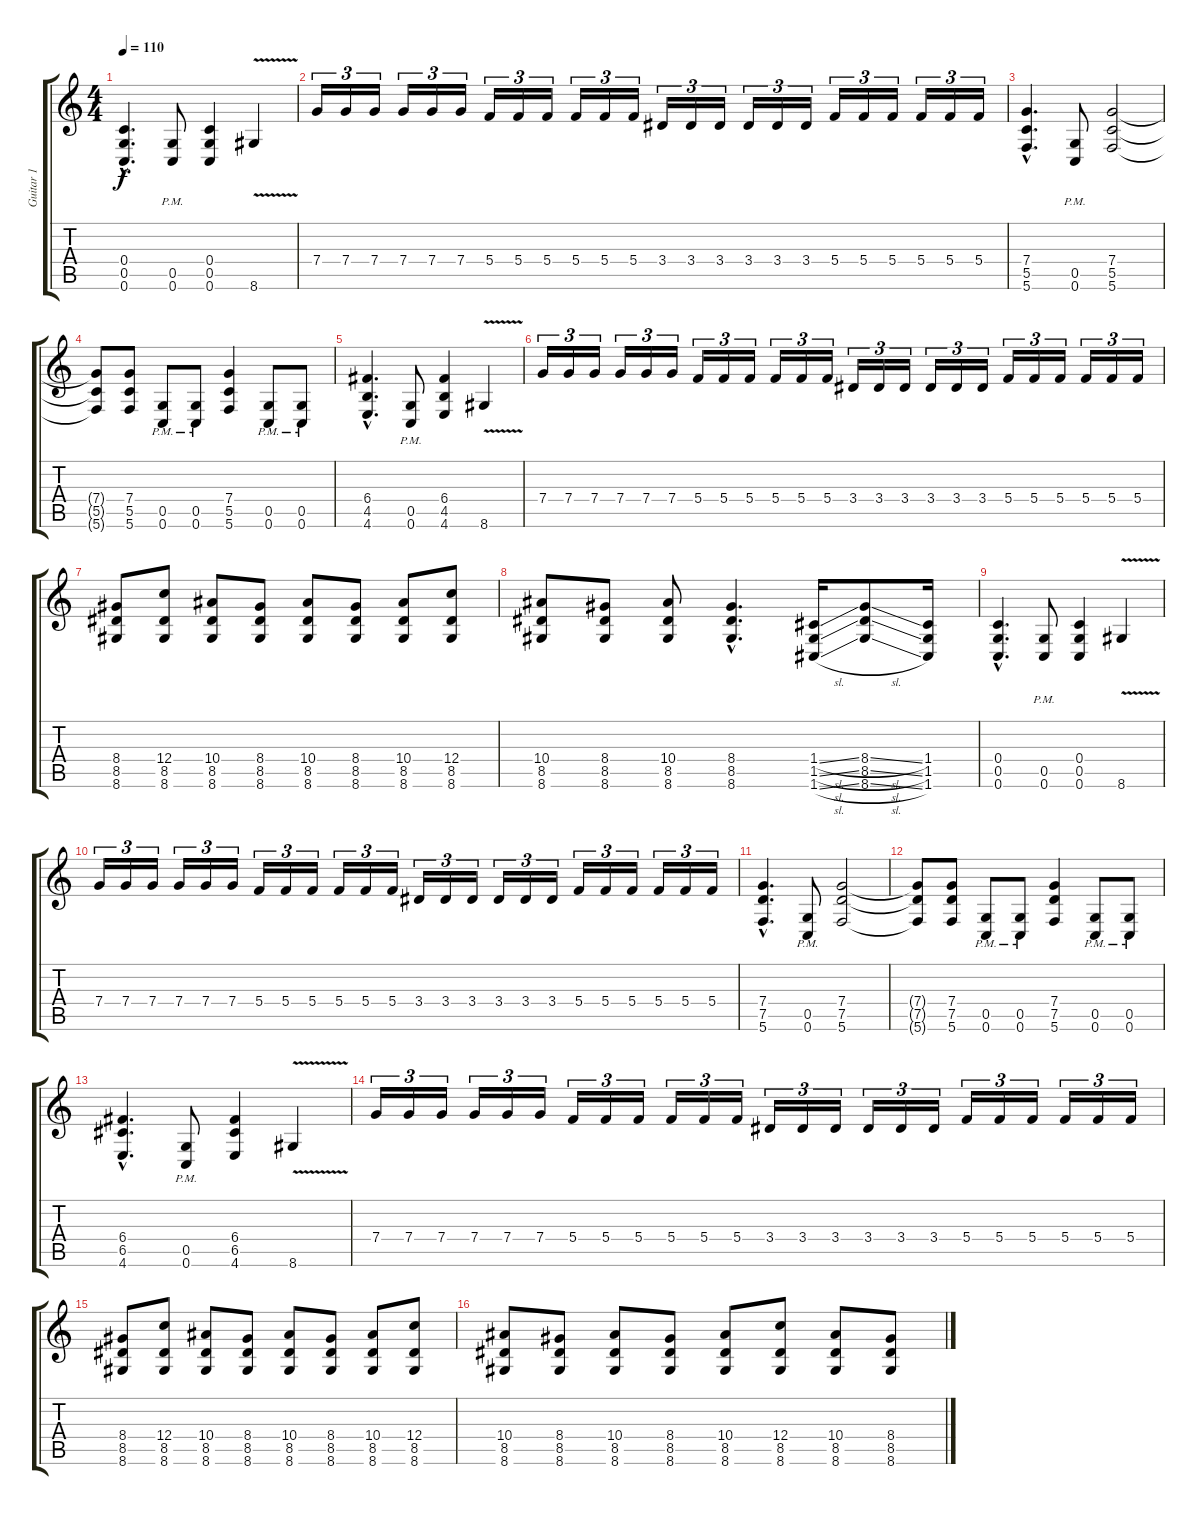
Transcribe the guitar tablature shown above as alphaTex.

\track ("Guitar 1" "Guitar 1") {instrument distortionguitar}
\staff {score tabs}
\tuning (D4 A3 F3 C3 G2 C2) {hide}
\ts (4 4)
\tempo 110
\clef g2
\ks c
(0.4{hac} 0.5{hac} 0.6{hac}).4{d dy f volume 8 instrument distortionguitar} (0.5{pm} 0.6).8 (0.4 0.5 0.6).4 8.6{v}.4 |
7.4.16{tu (3 2)} 7.4.16{tu (3 2)} 7.4.16{tu (3 2)} 7.4.16{tu (3 2)} 7.4.16{tu (3 2)} 7.4.16{tu (3 2)} 5.4.16{tu (3 2)} 5.4.16{tu (3 2)} 5.4.16{tu (3 2)} 5.4.16{tu (3 2)} 5.4.16{tu (3 2)} 5.4.16{tu (3 2)} 3.4.16{tu (3 2)} 3.4.16{tu (3 2)} 3.4.16{tu (3 2)} 3.4.16{tu (3 2)} 3.4.16{tu (3 2)} 3.4.16{tu (3 2)} 5.4.16{tu (3 2)} 5.4.16{tu (3 2)} 5.4.16{tu (3 2)} 5.4.16{tu (3 2)} 5.4.16{tu (3 2)} 5.4.16{tu (3 2)} |
(7.4{hac} 5.5{hac} 5.6{hac}).4{d} (0.5{pm} 0.6).8 (7.4 5.5 5.6).2 |
(7.4{t} 5.5{t} 5.6{t}).8 (7.4 5.5 5.6).8 (0.5{pm} 0.6).8 (0.5{pm} 0.6).8 (7.4 5.5 5.6).4 (0.5{pm} 0.6).8 (0.5{pm} 0.6).8 |
(6.4{hac} 4.5{hac} 4.6{hac}).4{d} (0.5{pm} 0.6).8 (6.4 4.5 4.6).4 8.6{v}.4 |
7.4.16{tu (3 2)} 7.4.16{tu (3 2)} 7.4.16{tu (3 2)} 7.4.16{tu (3 2)} 7.4.16{tu (3 2)} 7.4.16{tu (3 2)} 5.4.16{tu (3 2)} 5.4.16{tu (3 2)} 5.4.16{tu (3 2)} 5.4.16{tu (3 2)} 5.4.16{tu (3 2)} 5.4.16{tu (3 2)} 3.4.16{tu (3 2)} 3.4.16{tu (3 2)} 3.4.16{tu (3 2)} 3.4.16{tu (3 2)} 3.4.16{tu (3 2)} 3.4.16{tu (3 2)} 5.4.16{tu (3 2)} 5.4.16{tu (3 2)} 5.4.16{tu (3 2)} 5.4.16{tu (3 2)} 5.4.16{tu (3 2)} 5.4.16{tu (3 2)} |
(8.4 8.5 8.6).8 (12.4 8.5 8.6).8 (10.4 8.5 8.6).8 (8.4 8.5 8.6).8 (10.4 8.5 8.6).8 (8.4 8.5 8.6).8 (10.4 8.5 8.6).8 (12.4 8.5 8.6).8 |
(10.4 8.5 8.6).8 (8.4 8.5 8.6).8 (10.4 8.5 8.6).8 (8.4{hac} 8.5{hac} 8.6{hac}).4{d} (1.4{sl} 1.5{sl} 1.6{sl}).16 (8.4{sl} 8.5{sl} 8.6{sl}).8 (1.4 1.5 1.6).16 |
(0.4{hac} 0.5{hac} 0.6{hac}).4{d} (0.5{pm} 0.6).8 (0.4 0.5 0.6).4 8.6{v}.4 |
7.4.16{tu (3 2)} 7.4.16{tu (3 2)} 7.4.16{tu (3 2)} 7.4.16{tu (3 2)} 7.4.16{tu (3 2)} 7.4.16{tu (3 2)} 5.4.16{tu (3 2)} 5.4.16{tu (3 2)} 5.4.16{tu (3 2)} 5.4.16{tu (3 2)} 5.4.16{tu (3 2)} 5.4.16{tu (3 2)} 3.4.16{tu (3 2)} 3.4.16{tu (3 2)} 3.4.16{tu (3 2)} 3.4.16{tu (3 2)} 3.4.16{tu (3 2)} 3.4.16{tu (3 2)} 5.4.16{tu (3 2)} 5.4.16{tu (3 2)} 5.4.16{tu (3 2)} 5.4.16{tu (3 2)} 5.4.16{tu (3 2)} 5.4.16{tu (3 2)} |
(7.4{hac} 7.5{hac} 5.6{hac}).4{d} (0.5{pm} 0.6).8 (7.4 7.5 5.6).2 |
(7.4{t} 7.5{t} 5.6{t}).8 (7.4 7.5 5.6).8 (0.5{pm} 0.6).8 (0.5{pm} 0.6).8 (7.4 7.5 5.6).4 (0.5{pm} 0.6).8 (0.5{pm} 0.6).8 |
(6.4{hac} 6.5{hac} 4.6{hac}).4{d} (0.5{pm} 0.6).8 (6.4 6.5 4.6).4 8.6{v}.4 |
7.4.16{tu (3 2)} 7.4.16{tu (3 2)} 7.4.16{tu (3 2)} 7.4.16{tu (3 2)} 7.4.16{tu (3 2)} 7.4.16{tu (3 2)} 5.4.16{tu (3 2)} 5.4.16{tu (3 2)} 5.4.16{tu (3 2)} 5.4.16{tu (3 2)} 5.4.16{tu (3 2)} 5.4.16{tu (3 2)} 3.4.16{tu (3 2)} 3.4.16{tu (3 2)} 3.4.16{tu (3 2)} 3.4.16{tu (3 2)} 3.4.16{tu (3 2)} 3.4.16{tu (3 2)} 5.4.16{tu (3 2)} 5.4.16{tu (3 2)} 5.4.16{tu (3 2)} 5.4.16{tu (3 2)} 5.4.16{tu (3 2)} 5.4.16{tu (3 2)} |
(8.4 8.5 8.6).8 (12.4 8.5 8.6).8 (10.4 8.5 8.6).8 (8.4 8.5 8.6).8 (10.4 8.5 8.6).8 (8.4 8.5 8.6).8 (10.4 8.5 8.6).8 (12.4 8.5 8.6).8 |
(10.4 8.5 8.6).8 (8.4 8.5 8.6).8 (10.4 8.5 8.6).8 (8.4 8.5 8.6).8 (10.4 8.5 8.6).8 (12.4 8.5 8.6).8 (10.4 8.5 8.6).8 (8.4 8.5 8.6).8
